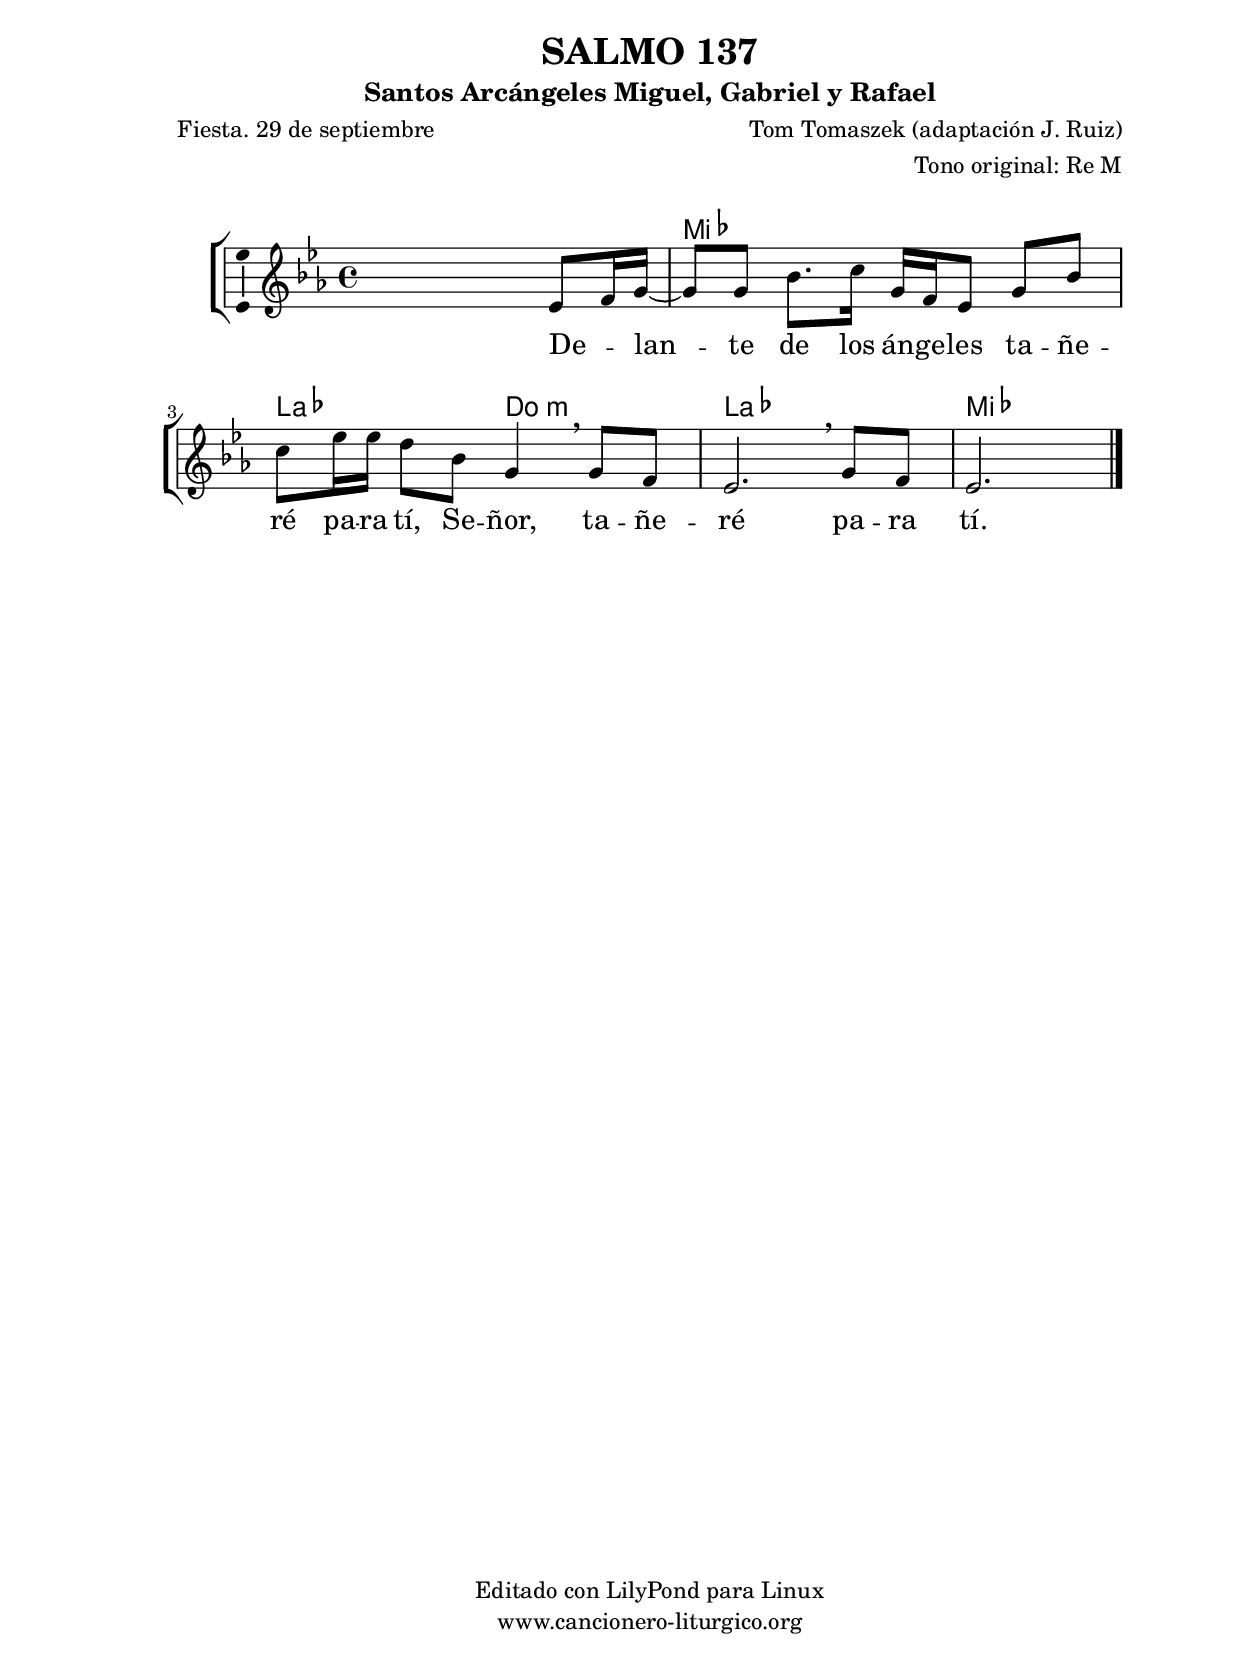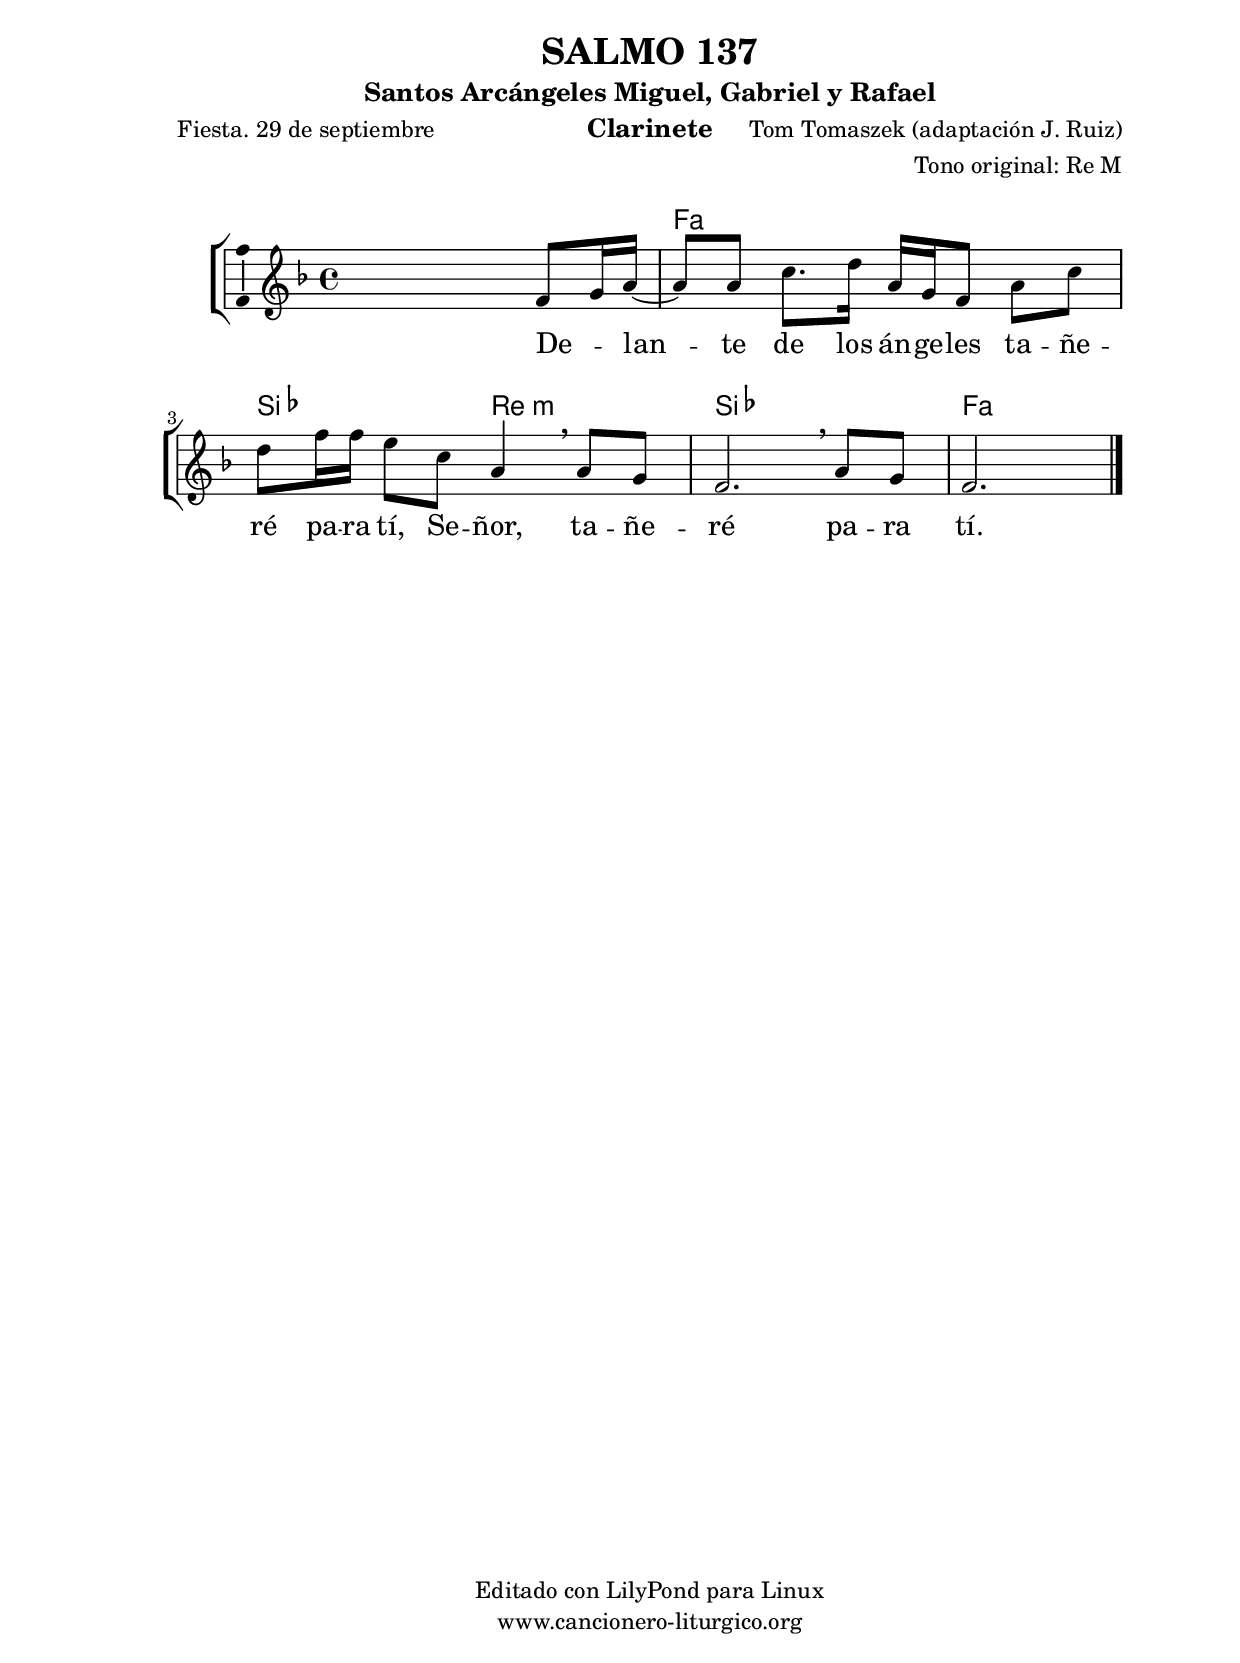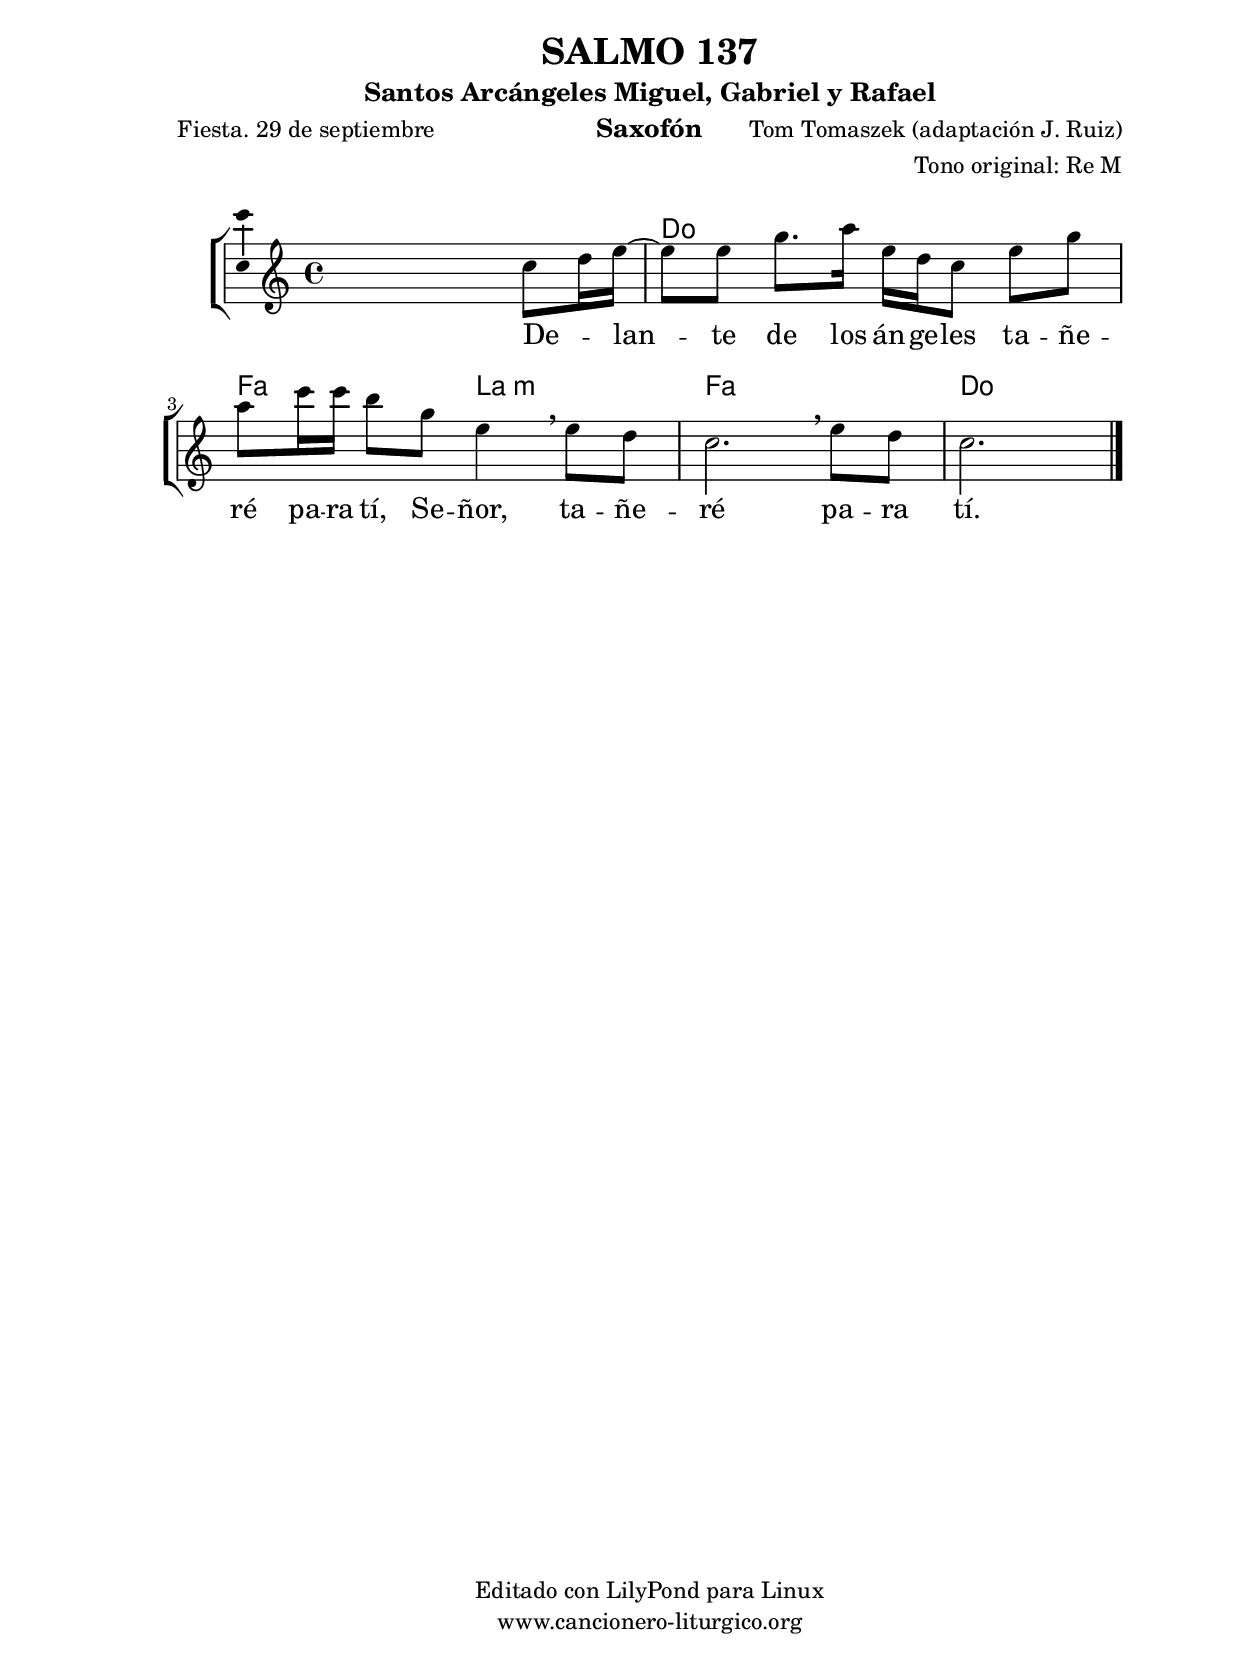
%
%para convertir .midi en .wav:
%timidity filename.midi -Ow -o finename.wav
%
%
%Para convertir de .wav a .mp3:
%lame -h -m j filename.wav
%
%
%para escuchar el midi:
%timidity nombrefichero.midi
%


%versión de lilypond para la que se ha escrito esta partitura:
\version "2.16.0"

	%Tamaño papel
	#(set-default-paper-size "a4")
	%Tamaño partitura
	#(set-global-staff-size 20)
	%No responde al pulsar sobre una nota
	#(ly:set-option 'point-and-click #f)

%parámetros del encabezamiento:
\header {
	title = "SALMO 137"
	subtitle = "Santos Arcángeles Miguel, Gabriel y Rafael"
	composer = "Tom Tomaszek (adaptación J. Ruiz)"
	poet = "Fiesta. 29 de septiembre"
	meter = ""
	arranger = "Tono original: Re M"
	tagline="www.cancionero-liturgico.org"
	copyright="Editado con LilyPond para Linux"
	}

%parámetros asociados al papel:
\paper  {
	oddHeaderMarkup = \markup {\fill-line { \on-the-fly #not-first-page \fromproperty #'header:title \on-the-fly #not-first-page \fromproperty #'header:composer }}
	evenHeaderMarkup = \markup {\fill-line { \fromproperty #'header:composer \fromproperty #'header:title }}
	#(set-paper-size "a4")
	print-page-number = ##f
	first-page-number = 1
	print-first-page-number = ##f
%	head-separation = 3.0 \cm
	top-margin = 2.0 \cm
	bottom-margin = 0.5\cm
%%%	bottom-margin = -1.0\cm
	left-margin = 3.0 \cm
	line-width = 16.0 \cm 
	indent = 8\mm
	interscoreline = 2.\mm
	between-system-space = 15\mm
%	para que las partituras no llenen la hoja:
	ragged-bottom = ##t
%	idem para la última hoja:
	ragged-last-bottom = ##f
%	para que las partituras llenen el ancho del papel:
	ragged-last = ##f
	after-title-space = 2.5 \cm
%page-count=1
%system-count=1

	%Flexible Vertical Spacing
%	markup-markup-spacing =
%	#'((basic-distance . 15) (minimum-distance . 15) (padding . 3))
	markup-system-spacing =
	#'((basic-distance . 15) (minimum-distance . 15) (padding . 3))
	system-system-spacing =
	#'((basic-distance . 15) (minimum-distance . 15) (padding . 3))
	score-system-spacing =
	#'((basic-distance . 15) (minimum-distance . 15) (padding . 5))
%	top-system-spacing = % header
%	#'((basic-distance . 8) (minimum-distance . 0) (padding . 3))
%	top-markup-spacing =
%	#'((basic-distance . 20) (minimum-distance . 20) (padding . 3))
	last-bottom-spacing = % footer
	#'((basic-distance . 5) (minimum-distance . 5) (padding . 3))
%	score-markup-spacing =
%	#'((basic-distance . 16) (minimum-distance . 13) (padding . 3))

	}


%parámetros que afectan a toda la partitura:
global =  {
	%clave de sol (G):
	\clef G
	%armadura:
	\transpose d ees
	\key d \major
	\tempo 4=69
	\set Score.tempoHideNote = ##t
	}


acordes = {
	\italianChords
	\chordmode {
	\transpose d ees
{
s1
d1 g2 b:m g1 d

	}
	}
}


melodia = 
	\transpose d ees
{
	\relative c'{
\time 4/4
s2 s4 d8 e16 fis~
%fis4 a8. b16 fis e d8 fis a
%b8 d cis a fis4 \breathe fis8 e
fis8 fis a8. b16 fis e d8 fis a
b8 d16 d cis8 a fis4 \breathe fis8 e
d2. \breathe fis8 e
d2. s4

	\bar "|."
	}
	}


texto = \lyricmode {
%In the sight of the an -- _ gels,
%I will sing your prai -- ses, Lord.
%I will sing. I will sing.

%En pre -- sen -- cia de los án -- ge -- les
%can -- ta -- ré pa -- ra tí, Se -- ñor,
%can -- ta -- ré pa -- ra tí.

De -- _ lan -- te de los án -- ge -- les
ta -- ñe -- ré pa -- ra tí, Se -- ñor,
ta -- ñe -- ré pa -- ra tí.
	}


acordesStaff = \context ChordNames = acordesStaff <<
	\set chordChanges = ##t
	\acordes
	>>


vozStaff = \context Voice = vozStaff
\with {\consists "Ambitus_engraver"}
<<
%	\set Staff.instrumentName = ""
%	\set Staff.shortInstrumentName = ""
%	\set Staff.midiInstrument = #"clarinet"
%	\set Staff.midiInstrument = #"cello"
%	\set Staff.midiInstrument = #"flute"
	\set Staff.midiInstrument = #"electric guitar (jazz)"
%	\set Staff.midiInstrument = #"english horn"
%	\set Staff.midiInstrument = #"violin"
%	\set Staff.midiInstrument = #"glockenspiel"
	\set Staff.midiMinimumVolume = #0.7
	\set Staff.midiMaximumVolume = #0.9
	\global
	\melodia
	>>


textoStaff = \context Lyrics = textoStaff <<
	\lyricsto vozStaff \texto
	>>

\book {
	\score {
		\context ChoirStaff {
			\override StaffGroup.SystemStartBracket #'collapse-height = #1
			\override Score.SystemStartBar #'collapse-height = #1
			<<
			\acordesStaff
			\vozStaff
			\textoStaff
			>>
			}
		\layout {
	    		\context {
				\Lyrics
				\override LyricText #'font-size = #2
				}
	   		 \context {
				\Score
				%fontSize = #3
				\override StaffSymbol #'staff-space = #(magstep +3)
				%\override Beam #'thickness = #0.55
				%\override SpacingSpanner #'spacing-increment = #1.0
				%\override Slur #'height-limit = #1.5
				}
			}
		}
	\score {
		\unfoldRepeats
		\context ChoirStaff {
			<<
			\acordesStaff
			\vozStaff
			>>
			}
		\midi {
	  		\context {
	  			\Score
				tempoWholesPerMinute = #(ly:make-moment 70 4)
				}
			}
		}
	}

%Partitura para clarinete
#(define output-suffix "C")
\book {
	\header{
		instrument = "Clarinete"
		}
	\score {
		\context ChoirStaff {
			\override StaffGroup.SystemStartBracket #'collapse-height = #1
			\override Score.SystemStartBar #'collapse-height = #1
\transpose c d
			<<
			\acordesStaff
			\vozStaff
			\textoStaff
			>>
			}
		\layout {
	    		\context {
				\Lyrics
				\override LyricText #'font-size = #2
				}
	   		 \context {
				\Score
				%fontSize = #3
				\override StaffSymbol #'staff-space = #(magstep +3)
				%\override Beam #'thickness = #0.55
				%\override SpacingSpanner #'spacing-increment = #1.0
				%\override Slur #'height-limit = #1.5
				}
			}
		}
	}

%Partitura para saxofón
#(define output-suffix "S")
\book {
	\header{
		instrument = "Saxofón"
		}
	\score {
		\context ChoirStaff {
			\override StaffGroup.SystemStartBracket #'collapse-height = #1
			\override Score.SystemStartBar #'collapse-height = #1
\transpose c a
			<<
			\acordesStaff
			\vozStaff
			\textoStaff
			>>
			}
		\layout {
	    		\context {
				\Lyrics
				\override LyricText #'font-size = #2
				}
	   		 \context {
				\Score
				%fontSize = #3
				\override StaffSymbol #'staff-space = #(magstep +3)
				%\override Beam #'thickness = #0.55
				%\override SpacingSpanner #'spacing-increment = #1.0
				%\override Slur #'height-limit = #1.5
				}
			}
		}
	}

